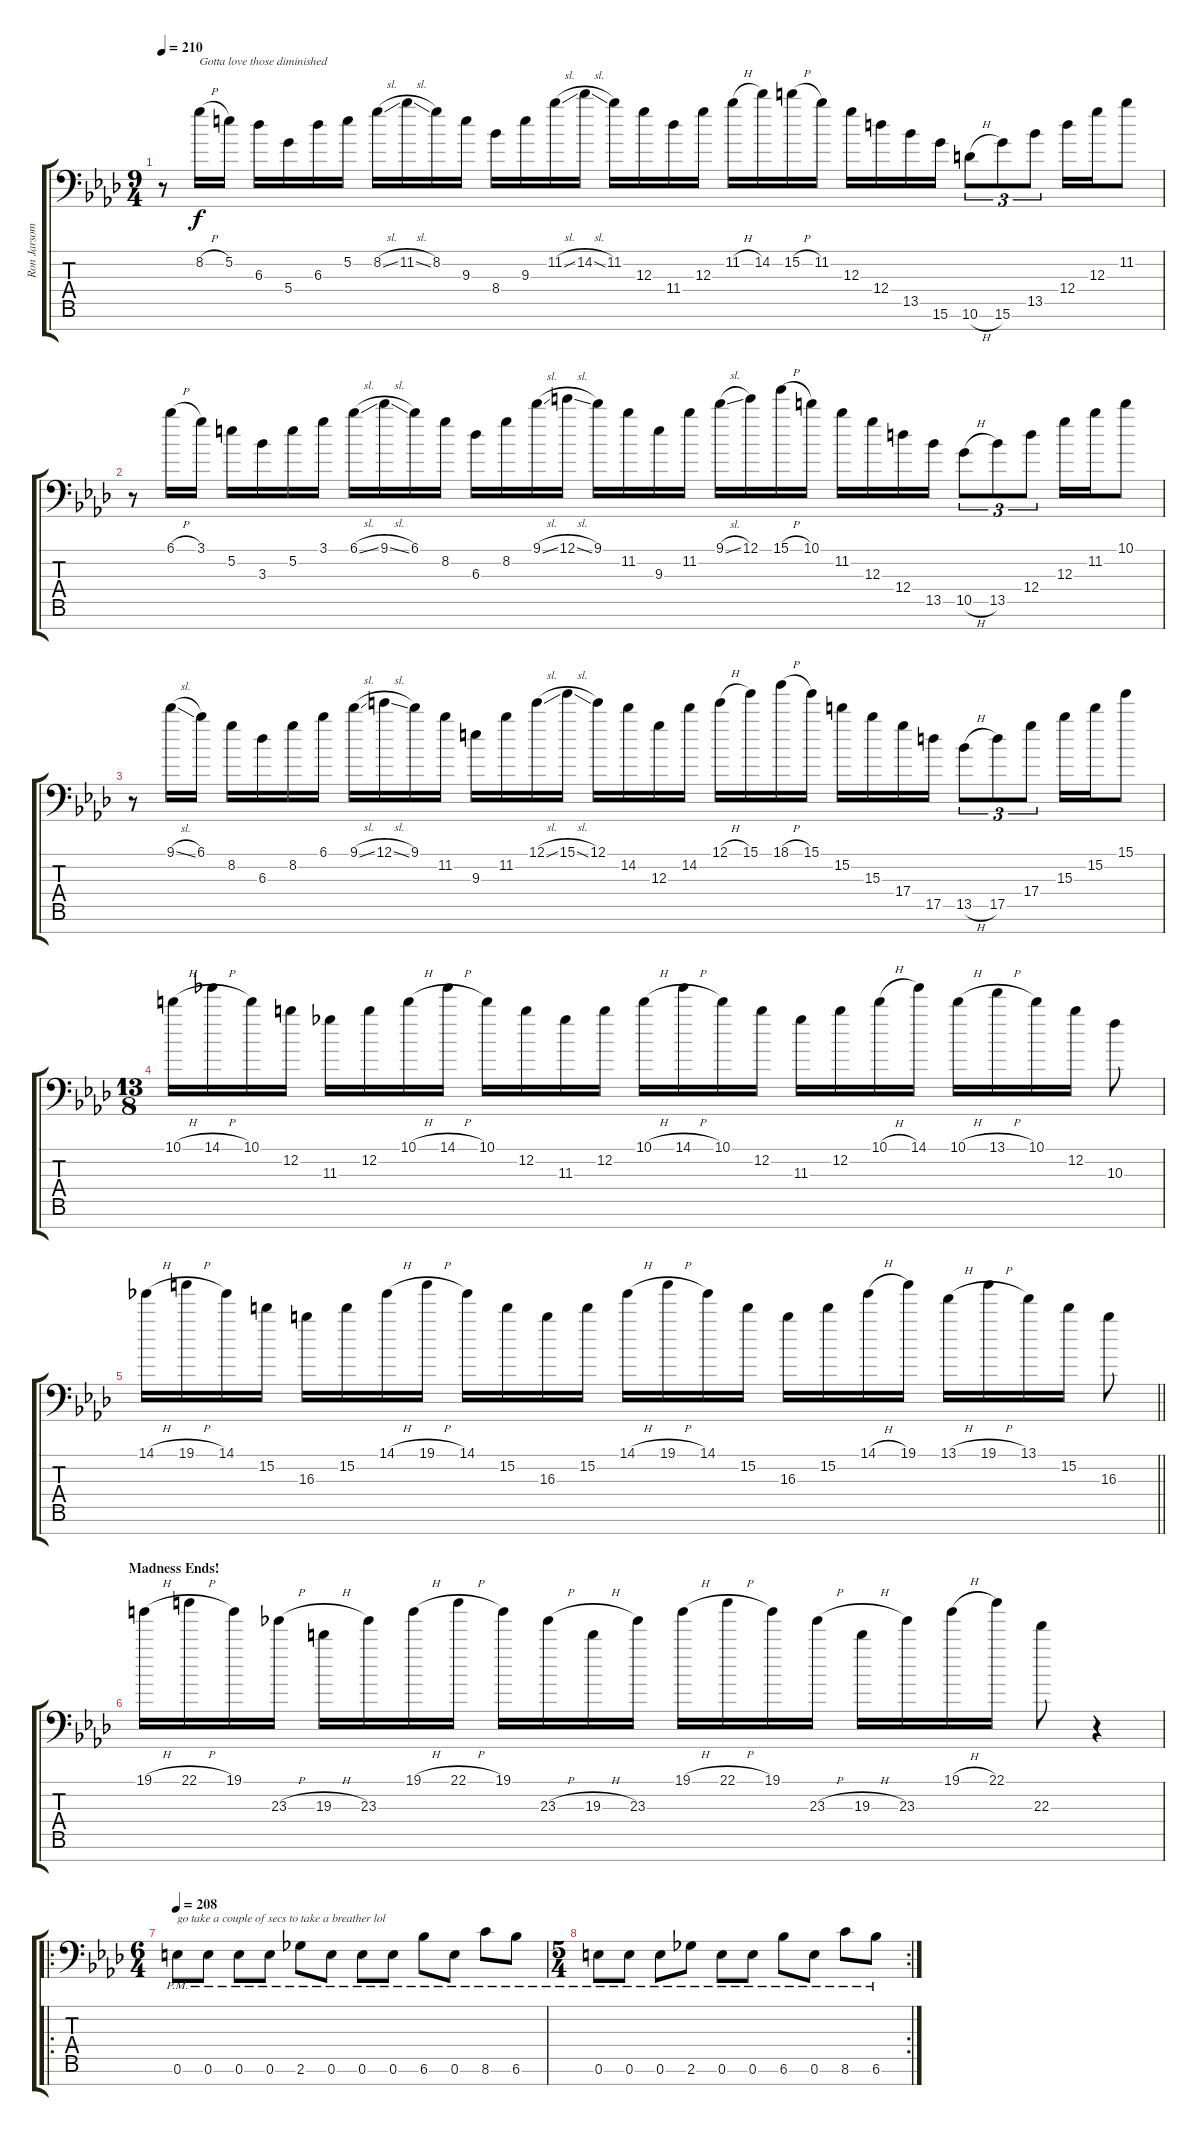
\track ("Ron Jarsombek" "Ron Jarsom") {instrument distortionguitar}
\staff {score tabs}
\tuning (E4 B3 G3 D3 A2 E2 A1) {hide}
\ts (9 4)
\tempo 210
\clef f4
\ks ab
r.8{dy f} 8.2{h}.16{txt "Gotta love those diminished"} 5.2.16 6.3.16 5.4.16 6.3.16 5.2.16 8.2{sl}.16 11.2{sl}.16 8.2.16 9.3.16 8.4.16 9.3.16 11.2{sl}.16 14.2{sl}.16 11.2.16 12.3.16 11.4.16 12.3.16 11.2{h}.16 14.2.16 15.2{h}.16 11.2.16 12.3.16 12.4.16 13.5.16 15.6.16 10.6{h}.8{tu (3 2)} 15.6.8{tu (3 2)} 13.5.8{tu (3 2)} 12.4.16 12.3.16 11.2.8 |
r.8 6.1{h}.16 3.1.16 5.2.16 3.3.16 5.2.16 3.1.16 6.1{sl}.16 9.1{sl}.16 6.1.16 8.2.16 6.3.16 8.2.16 9.1{sl}.16 12.1{sl}.16 9.1.16 11.2.16 9.3.16 11.2.16 9.1{sl}.16 12.1.16 15.1{h}.16 10.1.16 11.2.16 12.3.16 12.4.16 13.5.16 10.5{h}.8{tu (3 2)} 13.5.8{tu (3 2)} 12.4.8{tu (3 2)} 12.3.16 11.2.16 10.1.8 |
r.8 9.1{sl}.16 6.1.16 8.2.16 6.3.16 8.2.16 6.1.16 9.1{sl}.16 12.1{sl}.16 9.1.16 11.2.16 9.3.16 11.2.16 12.1{sl}.16 15.1{sl}.16 12.1.16 14.2.16 12.3.16 14.2.16 12.1{h}.16 15.1.16 18.1{h}.16 15.1.16 15.2.16 15.3.16 17.4.16 17.5.16 13.5{h}.8{tu (3 2)} 17.5.8{tu (3 2)} 17.4.8{tu (3 2)} 15.3.16 15.2.16 15.1.8 |
\ts (13 8)
10.1{h}.16 14.1{h}.16 10.1.16 12.2.16 11.3.16 12.2.16 10.1{h}.16 14.1{h}.16 10.1.16 12.2.16 11.3.16 12.2.16 10.1{h}.16 14.1{h}.16 10.1.16 12.2.16 11.3.16 12.2.16 10.1{h}.16 14.1.16 10.1{h}.16 13.1{h}.16 10.1.16 12.2.16 10.3.8 |
\barLineRight lightlight
14.1{h}.16 19.1{h}.16 14.1.16 15.2.16 16.3.16 15.2.16 14.1{h}.16 19.1{h}.16 14.1.16 15.2.16 16.3.16 15.2.16 14.1{h}.16 19.1{h}.16 14.1.16 15.2.16 16.3.16 15.2.16 14.1{h}.16 19.1.16 13.1{h}.16 19.1{h}.16 13.1.16 15.2.16 16.3.8 |
\section ("" "Madness Ends!")
19.1{h}.16 22.1{h}.16 19.1.16 23.3{h}.16 19.3{h}.16 23.3.16 19.1{h}.16 22.1{h}.16 19.1.16 23.3{h}.16 19.3{h}.16 23.3.16 19.1{h}.16 22.1{h}.16 19.1.16 23.3{h}.16 19.3{h}.16 23.3.16 19.1{h}.16 22.1.16 22.3.8 r.4 |
\ro
\ts (6 4)
\tempo 208
0.6{pm}.8{txt "go take a couple of secs to take a breather lol"} 0.6{pm}.8 0.6{pm}.8 0.6{pm}.8 2.6{pm}.8 0.6{pm}.8 0.6{pm}.8 0.6{pm}.8 6.6{pm}.8 0.6{pm}.8 8.6{pm}.8 6.6{pm}.8 |
\rc 2
\ts (5 4)
0.6{pm}.8 0.6{pm}.8 0.6{pm}.8 2.6{pm}.8 0.6{pm}.8 0.6{pm}.8 6.6{pm}.8 0.6{pm}.8 8.6{pm}.8 6.6{pm}.8
